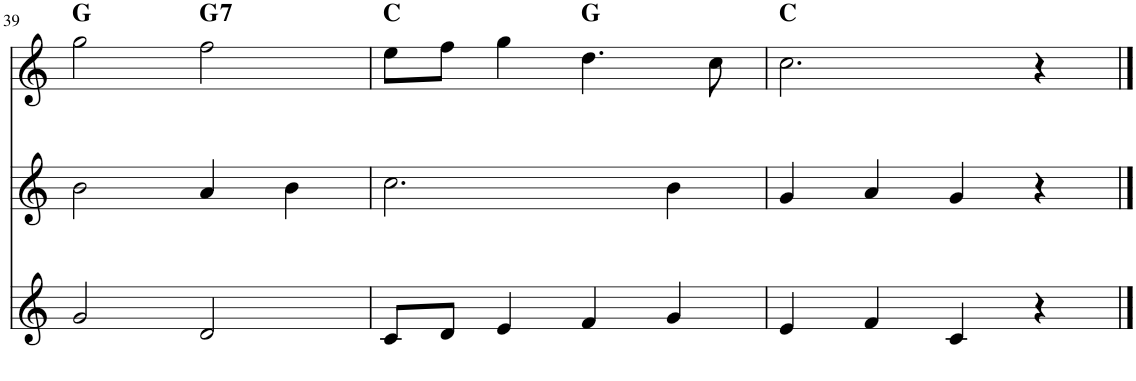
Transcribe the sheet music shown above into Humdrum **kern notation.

**kern	**kern	**kern	**harte
*part3	*part2	*part1	*part1
*staff3	*staff2	*staff1	*
*I"Flöte 3	*I"Flöte 2	*I"Flöte 1	*
*I'Fl	*	*I'Fl	*
!!LO:PB:g=z
*clefG2	*clefG2	*clefG2	*
*	*Trd-7c-12	*	*
*k[]	*k[]	*k[]	*
*M4/4	*M4/4	*M4/4	*
=39	=39	=39	=39
2g/	2b\	2gg\	G:maj
!	!	!	!LO:H:kt=7
2d/	4a/	2ff\	G:7
.	4b\	.	.
=40	=40	=40	=40
8c/L	2.cc\	8ee\L	C:maj
8d/J	.	8ff\J	.
4e/	.	4gg\	.
4f/	.	4.dd\	G:maj
4g/	4b\	.	.
.	.	8cc\	.
=41	=41	=41	=41
4e/	4g/	2.cc\	C:maj
4f/	4a/	.	.
4c/	4g/	.	.
4r	4r	4r	.
==	==	==	==
*-	*-	*-	*-
